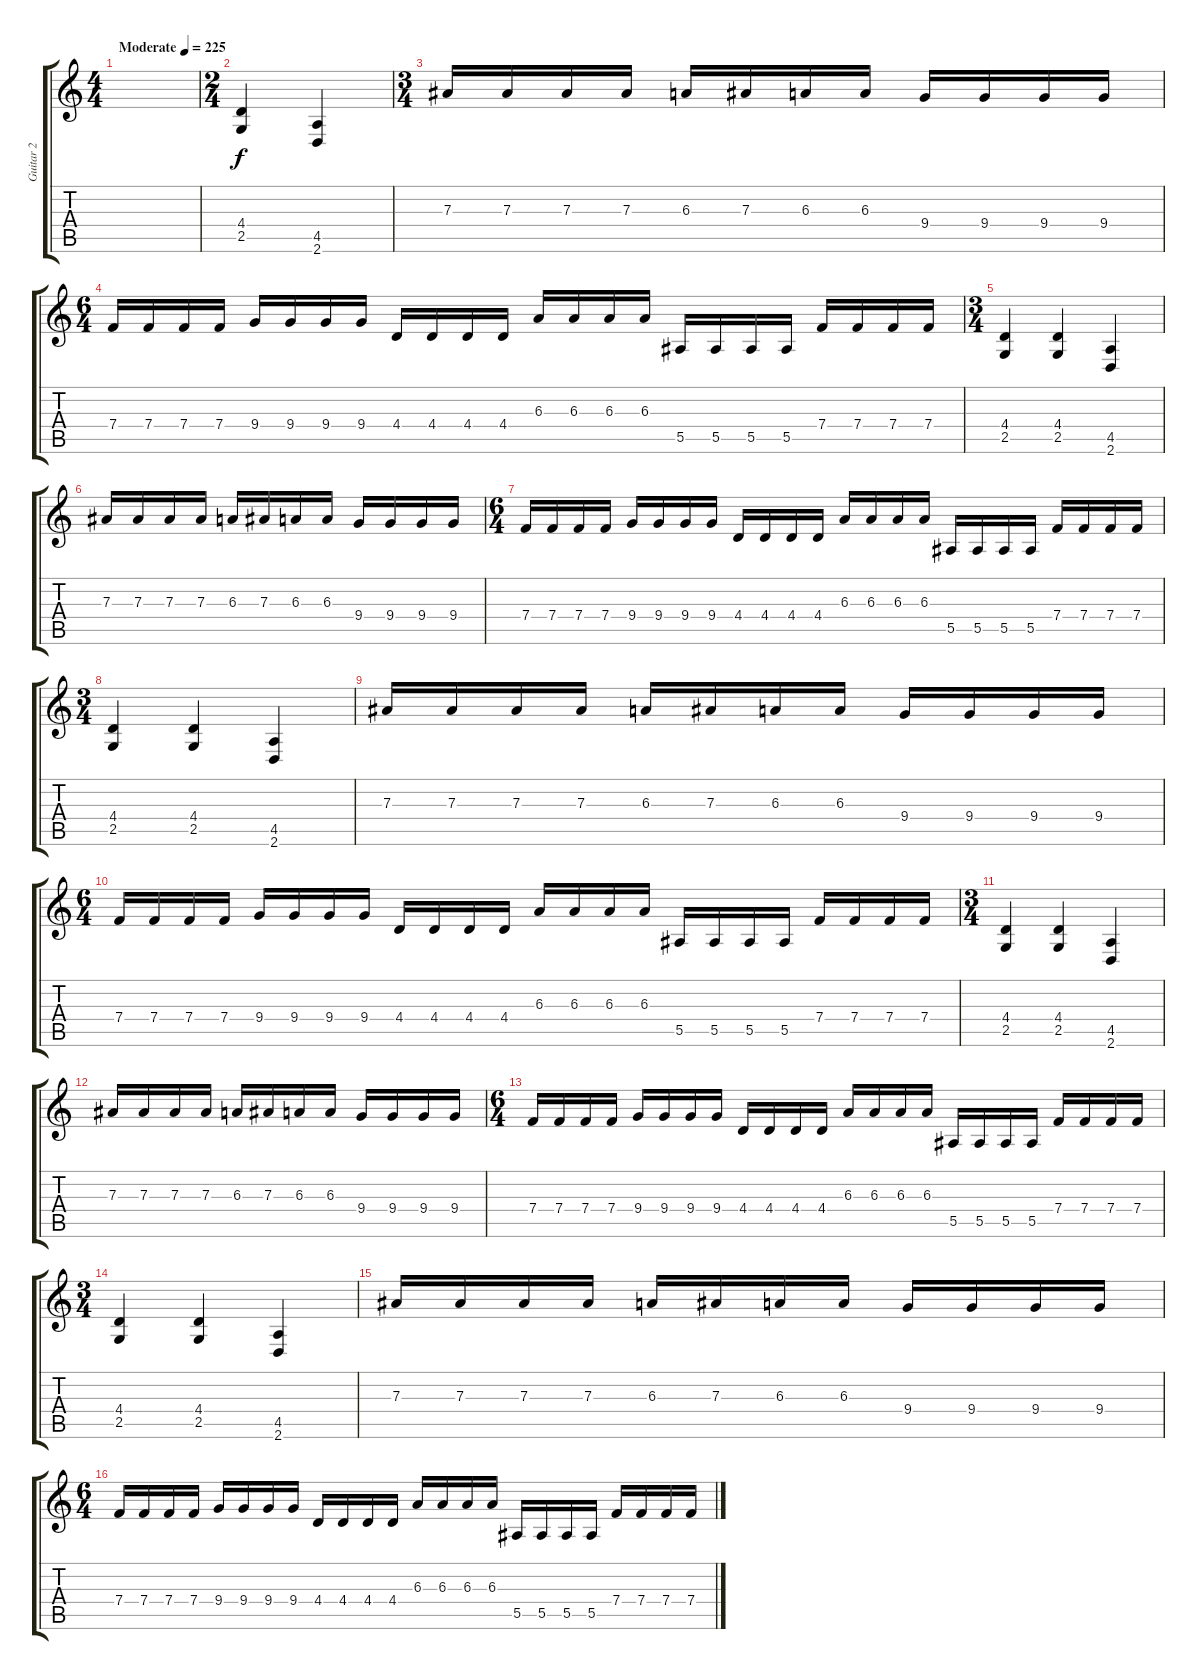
\track ("Guitar 2" "Guitar 2") {instrument distortionguitar}
\staff {score tabs}
\tuning (C4 G3 Eb3 Bb2 F2 C2) {hide}
\ts (4 4)
\tempo (225 "Moderate")
\clef g2
\ks c
|
\ts (2 4)
(4.4 2.5).4 (4.5 2.6).4 |
\ts (3 4)
7.3.16 7.3.16 7.3.16 7.3.16 6.3.16 7.3.16 6.3.16 6.3.16 9.4.16 9.4.16 9.4.16 9.4.16 |
\ts (6 4)
7.4.16 7.4.16 7.4.16 7.4.16 9.4.16 9.4.16 9.4.16 9.4.16 4.4.16 4.4.16 4.4.16 4.4.16 6.3.16 6.3.16 6.3.16 6.3.16 5.5.16 5.5.16 5.5.16 5.5.16 7.4.16 7.4.16 7.4.16 7.4.16 |
\ts (3 4)
(4.4 2.5).4 (4.4 2.5).4 (4.5 2.6).4 |
7.3.16 7.3.16 7.3.16 7.3.16 6.3.16 7.3.16 6.3.16 6.3.16 9.4.16 9.4.16 9.4.16 9.4.16 |
\ts (6 4)
7.4.16 7.4.16 7.4.16 7.4.16 9.4.16 9.4.16 9.4.16 9.4.16 4.4.16 4.4.16 4.4.16 4.4.16 6.3.16 6.3.16 6.3.16 6.3.16 5.5.16 5.5.16 5.5.16 5.5.16 7.4.16 7.4.16 7.4.16 7.4.16 |
\ts (3 4)
(4.4 2.5).4 (4.4 2.5).4 (4.5 2.6).4 |
7.3.16 7.3.16 7.3.16 7.3.16 6.3.16 7.3.16 6.3.16 6.3.16 9.4.16 9.4.16 9.4.16 9.4.16 |
\ts (6 4)
7.4.16 7.4.16 7.4.16 7.4.16 9.4.16 9.4.16 9.4.16 9.4.16 4.4.16 4.4.16 4.4.16 4.4.16 6.3.16 6.3.16 6.3.16 6.3.16 5.5.16 5.5.16 5.5.16 5.5.16 7.4.16 7.4.16 7.4.16 7.4.16 |
\ts (3 4)
(4.4 2.5).4 (4.4 2.5).4 (4.5 2.6).4 |
7.3.16 7.3.16 7.3.16 7.3.16 6.3.16 7.3.16 6.3.16 6.3.16 9.4.16 9.4.16 9.4.16 9.4.16 |
\ts (6 4)
7.4.16 7.4.16 7.4.16 7.4.16 9.4.16 9.4.16 9.4.16 9.4.16 4.4.16 4.4.16 4.4.16 4.4.16 6.3.16 6.3.16 6.3.16 6.3.16 5.5.16 5.5.16 5.5.16 5.5.16 7.4.16 7.4.16 7.4.16 7.4.16 |
\ts (3 4)
(4.4 2.5).4 (4.4 2.5).4 (4.5 2.6).4 |
7.3.16 7.3.16 7.3.16 7.3.16 6.3.16 7.3.16 6.3.16 6.3.16 9.4.16 9.4.16 9.4.16 9.4.16 |
\ts (6 4)
7.4.16 7.4.16 7.4.16 7.4.16 9.4.16 9.4.16 9.4.16 9.4.16 4.4.16 4.4.16 4.4.16 4.4.16 6.3.16 6.3.16 6.3.16 6.3.16 5.5.16 5.5.16 5.5.16 5.5.16 7.4.16 7.4.16 7.4.16 7.4.16
